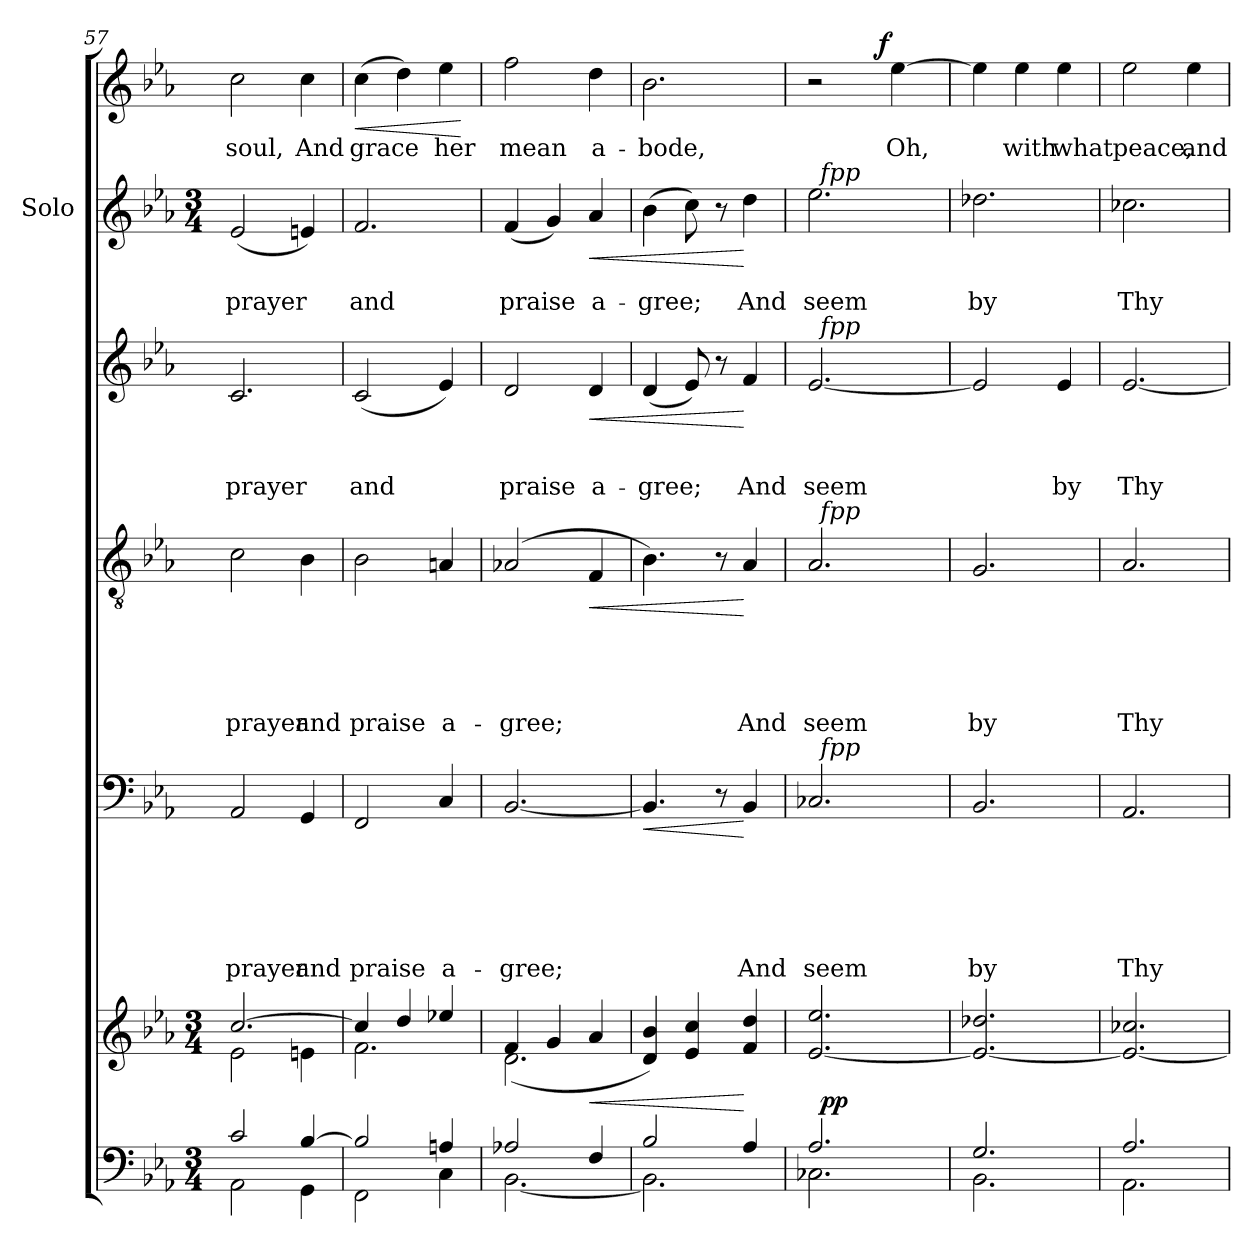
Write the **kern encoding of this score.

**kern	**kern	**dynam	**kern	**text	**text	**text	**text	**text	**text	**dynam	**kern	**text	**text	**text	**text	**text	**dynam	**kern	**text	**text	**text	**dynam	**kern	**text	**text	**dynam	**kern	**text	**dynam
*part7	*part6	*part6	*part5	*part5	*part5	*part5	*part5	*part5	*part5	*part5	*part4	*part4	*part4	*part4	*part4	*part4	*part4	*part3	*part3	*part3	*part3	*part3	*part2	*part2	*part2	*part2	*part1	*part1	*part1
*staff7	*staff6	*staff6	*staff5	*staff5	*staff5	*staff5	*staff5	*staff5	*staff5	*staff5	*staff4	*staff4	*staff4	*staff4	*staff4	*staff4	*staff4	*staff3	*staff3	*staff3	*staff3	*staff3	*staff2	*staff2	*staff2	*staff2	*staff1	*staff1	*staff1
*	*	*	*	*	*	*	*	*	*	*	*	*	*	*	*	*	*	*	*	*	*	*	*I"Solo	*	*	*	*	*	*
*clefF4	*clefG2	*	*clefF4	*	*	*	*	*	*	*	*clefGv2	*	*	*	*	*	*	*clefG2	*	*	*	*	*clefG2	*	*	*	*clefG2	*	*
*k[b-e-a-]	*k[b-e-a-]	*	*k[b-e-a-]	*	*	*	*	*	*	*	*k[b-e-a-]	*	*	*	*	*	*	*k[b-e-a-]	*	*	*	*	*k[b-e-a-]	*	*	*	*k[b-e-a-]	*	*
*E-:	*E-:	*	*E-:	*	*	*	*	*	*	*	*E-:	*	*	*	*	*	*	*E-:	*	*	*	*	*E-:	*	*	*	*E-:	*	*
*M3/4	*M3/4	*	*	*	*	*	*	*	*	*	*	*	*	*	*	*	*	*	*	*	*	*	*M3/4	*	*	*	*	*	*
=57	=57	=57	=57	=57	=57	=57	=57	=57	=57	=57	=57	=57	=57	=57	=57	=57	=57	=57	=57	=57	=57	=57	=57	=57	=57	=57	=57	=57	=57
*^	*^	*	*	*	*	*	*	*	*	*	*	*	*	*	*	*	*	*	*	*	*	*	*	*	*	*	*	*	*
!	!	!	!	!	!	!	!	!	!	!	!LO:LY:b	!	!	!	!	!	!	!LO:LY:b	!	!	!	!	!LO:LY:b	!	!	!	!LO:LY:b	!	!	!LO:LY:b	!
2c/	2AA-\	[>2.cc/	2e-\	.	2AA-/	.	.	.	.	.	prayer	.	2c\	.	.	.	.	prayer	.	2.c/	.	.	prayer	.	(<2e-/	.	prayer	.	2cc\	soul,	.
!	!	!	!	!	!	!	!	!	!	!	!LO:LY:b	!	!	!	!	!	!	!LO:LY:b	!	!	!	!	!	!	!	!	!	!	!	!LO:LY:b	!
[>4B-/	4GG\	.	4en\	.	4GG/	.	.	.	.	.	and	.	4B-\	.	.	.	.	and	.	.	.	.	.	.	4en/)	.	.	.	4cc\	And	.
!!LO:PB:g=z
=58	=58	=58	=58	=58	=58	=58	=58	=58	=58	=58	=58	=58	=58	=58	=58	=58	=58	=58	=58	=58	=58	=58	=58	=58	=58	=58	=58	=58	=58	=58	=58
!	!	!	!	!	!	!	!	!	!	!	!LO:LY:b	!	!	!	!	!	!	!LO:LY:b	!	!	!	!	!LO:LY:b	!	!	!	!LO:LY:b	!	!	!LO:LY:b	!LO:HP:b
2B-/]	2FF\	4cc/]	2.f\	.	2FF/	.	.	.	.	.	praise	.	2B-\	.	.	.	.	praise	.	(<2c/	.	.	and	.	2.f/	.	and	.	(>4cc\	grace	<
.	.	4dd/	.	.	.	.	.	.	.	.	.	.	.	.	.	.	.	.	.	.	.	.	.	.	.	.	.	.	4dd\)	.	.
!	!	!	!	!	!	!	!	!	!	!	!LO:LY:b	!	!	!	!	!	!	!LO:LY:b	!	!	!	!	!	!	!	!	!	!	!	!LO:LY:b	!
4An/	4C\	4ee-X/	.	.	4C/	.	.	.	.	.	a-	.	4An/	.	.	.	.	a-	.	4e-/)	.	.	.	.	.	.	.	.	4ee-\	her	.
*v	*v	*	*	*	*	*	*	*	*	*	*	*	*	*	*	*	*	*	*	*	*	*	*	*	*	*	*	*	*	*	*
*	*v	*v	*	*	*	*	*	*	*	*	*	*	*	*	*	*	*	*	*	*	*	*	*	*	*	*	*	*	*	*
.	.	.	.	.	.	.	.	.	.	.	.	.	.	.	.	.	.	.	.	.	.	.	.	.	.	.	.	.	[
=59	=59	=59	=59	=59	=59	=59	=59	=59	=59	=59	=59	=59	=59	=59	=59	=59	=59	=59	=59	=59	=59	=59	=59	=59	=59	=59	=59	=59	=59
*^	*^	*	*	*	*	*	*	*	*	*	*	*	*	*	*	*	*	*	*	*	*	*	*	*	*	*	*	*	*
!	!	!	!	!	!	!	!	!	!	!	!LO:LY:b	!	!	!	!	!	!	!LO:LY:b	!	!	!	!	!LO:LY:b	!	!	!	!LO:LY:b	!	!	!LO:LY:b	!
2A-X/	[<2.BB-\	4f/	(<2.d\	.	[<2.BB-/	.	.	.	.	.	-gree;	.	(2A-X/	.	.	.	.	-gree;	.	2d/	.	.	praise	.	(<4f/	.	praise	.	2ff\	mean	.
.	.	4g/	.	.	.	.	.	.	.	.	.	.	.	.	.	.	.	.	.	.	.	.	.	.	4g/)	.	.	.	.	.	.
!	!	!	!	!LO:HP:b	!	!	!	!	!	!	!	!	!	!	!	!	!	!	!LO:HP:b	!	!	!	!LO:LY:b	!LO:HP:b	!	!	!LO:LY:b	!LO:HP:b	!	!LO:LY:b	!
4F/	.	4a-/	.	<	.	.	.	.	.	.	.	.	4F/	.	.	.	.	.	<	4d/	.	.	a-	<	4a-/	.	a-	<	4dd\	a-	.
*	*	*v	*v	*	*	*	*	*	*	*	*	*	*	*	*	*	*	*	*	*	*	*	*	*	*	*	*	*	*	*	*
=60	=60	=60	=60	=60	=60	=60	=60	=60	=60	=60	=60	=60	=60	=60	=60	=60	=60	=60	=60	=60	=60	=60	=60	=60	=60	=60	=60	=60	=60	=60
!	!	!	!	!	!	!	!	!	!	!	!LO:HP:b	!	!	!	!	!	!	!	!	!	!	!LO:LY:b	!	!	!	!LO:LY:b	!	!	!LO:LY:b	!
2B-/	2.BB-\]	4d/ 4b-/)	.	4.BB-/]	.	.	.	.	.	.	<	4.B-\)	.	.	.	.	.	.	(<4d/	.	.	-gree;	.	(>4b-\	.	-gree;	.	2.b-\	-bode,	.
.	.	4e-/ 4cc/	.	.	.	.	.	.	.	.	.	.	.	.	.	.	.	.	8e-/)	.	.	.	.	8cc\)	.	.	.	.	.	.
.	.	.	.	8r	.	.	.	.	.	.	.	8r	.	.	.	.	.	.	8r	.	.	.	.	8r	.	.	.	.	.	.
!	!	!	!	!	!	!	!	!	!	!LO:LY:b	!	!	!	!	!	!	!LO:LY:b	!	!	!	!	!LO:LY:b	!	!	!	!LO:LY:b	!	!	!	!
4A-/	.	4f/ 4dd/	[	4BB-/	.	.	.	.	.	And	[	4A-/	.	.	.	.	And	[	4f/	.	.	And	[	4dd\	.	And	[	.	.	.
=61	=61	=61	=61	=61	=61	=61	=61	=61	=61	=61	=61	=61	=61	=61	=61	=61	=61	=61	=61	=61	=61	=61	=61	=61	=61	=61	=61	=61	=61	=61
!	!	!	!	!	!	!	!	!	!	!LO:LY:b	!	!	!	!	!	!	!LO:LY:b	!	!	!	!	!LO:LY:b	!	!	!	!LO:LY:b	!	!	!	!
*	*	*^	*	*^	*	*	*	*	*	*	*	*^	*	*	*	*	*	*	*^	*	*	*	*	*^	*	*	*	*^	*	*
2.A-/	2.C-X\	[<2.e-/ 2.ee-/	32ryy	.	2.C-X/	32ryy	.	.	.	.	.	seem	.	2.A-/	32ryy	.	.	.	.	seem	.	[<2.e-/	32ryy	.	.	seem	.	2.ee-\	32ryy	.	seem	.	2r	4...ryy	.	.
!	!	!	!	!	!	!	!	!	!	!	!	!	!	!	!	!	!	!	!	!	!	!	!	!	!	!	!	!	!LO:TX:a:i:t=fpp	!	!	!	!	!	!	!
!	!	!	!	!	!	!	!	!	!	!	!	!	!	!	!	!	!	!	!	!	!	!	!LO:TX:a:i:t=fpp	!	!	!	!	!	!	!	!	!	!	!	!	!
!	!	!	!	!	!	!	!	!	!	!	!	!	!	!	!LO:TX:a:i:t=fpp	!	!	!	!	!	!	!	!	!	!	!	!	!	!	!	!	!	!	!	!	!
!	!	!	!	!	!	!LO:TX:a:i:t=fpp	!	!	!	!	!	!	!	!	!	!	!	!	!	!	!	!	!	!	!	!	!	!	!	!	!	!	!	!	!	!
!	!	!	!	!LO:DY:b	!	!	!	!	!	!	!	!	!	!	!	!	!	!	!	!	!	!	!	!	!	!	!	!	!	!	!	!	!	!	!	!
.	.	.	2ryy	pp	.	2ryy	.	.	.	.	.	.	.	.	2ryy	.	.	.	.	.	.	.	2ryy	.	.	.	.	.	2ryy	.	.	.	.	.	.	.
!	!	!	!	!	!	!	!	!	!	!	!	!	!	!	!	!	!	!	!	!	!	!	!	!	!	!	!	!	!	!	!	!	!	!	!	!LO:DY:a
.	.	.	.	.	.	.	.	.	.	.	.	.	.	.	.	.	.	.	.	.	.	.	.	.	.	.	.	.	.	.	.	.	.	4ryy	.	f
!	!	!	!	!	!	!	!	!	!	!	!	!	!	!	!	!	!	!	!	!	!	!	!	!	!	!	!	!	!	!	!	!	!	!	!LO:LY:b	!
.	.	.	.	.	.	.	.	.	.	.	.	.	.	.	.	.	.	.	.	.	.	.	.	.	.	.	.	.	.	.	.	.	[>4ee-\	.	Oh,	.
.	.	.	8..ryy	.	.	8..ryy	.	.	.	.	.	.	.	.	8..ryy	.	.	.	.	.	.	.	8..ryy	.	.	.	.	.	8..ryy	.	.	.	.	.	.	.
.	.	.	.	.	.	.	.	.	.	.	.	.	.	.	.	.	.	.	.	.	.	.	.	.	.	.	.	.	.	.	.	.	.	32ryy	.	.
=62	=62	=62	=62	=62	=62	=62	=62	=62	=62	=62	=62	=62	=62	=62	=62	=62	=62	=62	=62	=62	=62	=62	=62	=62	=62	=62	=62	=62	=62	=62	=62	=62	=62	=62	=62	=62
!	!	!	!	!	!	!	!	!	!	!	!	!LO:LY:b	!	!	!	!	!	!	!	!LO:LY:b	!	!	!	!	!	!	!	!	!	!	!LO:LY:b	!	!	!	!	!
*	*	*v	*v	*	*	*	*	*	*	*	*	*	*	*v	*v	*	*	*	*	*	*	*v	*v	*	*	*	*	*v	*v	*	*	*	*v	*v	*	*
*	*	*	*	*v	*v	*	*	*	*	*	*	*	*	*	*	*	*	*	*	*	*	*	*	*	*	*	*	*	*	*	*
2.G/	2.BB-\	2.e-/_ 2.dd-X/	.	2.BB-/	.	.	.	.	.	by	.	2.G/	.	.	.	.	by	.	2e-/]	.	.	.	.	2.dd-X\	.	by	.	4ee-\]	.	.
!	!	!	!	!	!	!	!	!	!	!	!	!	!	!	!	!	!	!	!	!	!	!	!	!	!	!	!	!	!LO:LY:b	!
.	.	.	.	.	.	.	.	.	.	.	.	.	.	.	.	.	.	.	.	.	.	.	.	.	.	.	.	4ee-\	with	.
!	!	!	!	!	!	!	!	!	!	!	!	!	!	!	!	!	!	!	!	!	!	!LO:LY:b	!	!	!	!	!	!	!LO:LY:b	!
.	.	.	.	.	.	.	.	.	.	.	.	.	.	.	.	.	.	.	4e-/	.	.	by	.	.	.	.	.	4ee-\	what	.
=63	=63	=63	=63	=63	=63	=63	=63	=63	=63	=63	=63	=63	=63	=63	=63	=63	=63	=63	=63	=63	=63	=63	=63	=63	=63	=63	=63	=63	=63	=63
!	!	!	!	!	!	!	!	!	!	!LO:LY:b	!	!	!	!	!	!	!LO:LY:b	!	!	!	!	!LO:LY:b	!	!	!	!LO:LY:b	!	!	!LO:LY:b	!
2.A-/	2.AA-\	2.e-/_ 2.cc-X/	.	2.AA-/	.	.	.	.	.	Thy	.	2.A-/	.	.	.	.	Thy	.	[<2.e-/	.	.	Thy	.	2.cc-X\	.	Thy	.	2ee-\	peace,	.
!	!	!	!	!	!	!	!	!	!	!	!	!	!	!	!	!	!	!	!	!	!	!	!	!	!	!	!	!	!LO:LY:b	!
.	.	.	.	.	.	.	.	.	.	.	.	.	.	.	.	.	.	.	.	.	.	.	.	.	.	.	.	4ee-\	and	.
*v	*v	*	*	*	*	*	*	*	*	*	*	*	*	*	*	*	*	*	*	*	*	*	*	*	*	*	*	*	*	*
=	=	=	=	=	=	=	=	=	=	=	=	=	=	=	=	=	=	=	=	=	=	=	=	=	=	=	=	=	=
*-	*-	*-	*-	*-	*-	*-	*-	*-	*-	*-	*-	*-	*-	*-	*-	*-	*-	*-	*-	*-	*-	*-	*-	*-	*-	*-	*-	*-	*-
